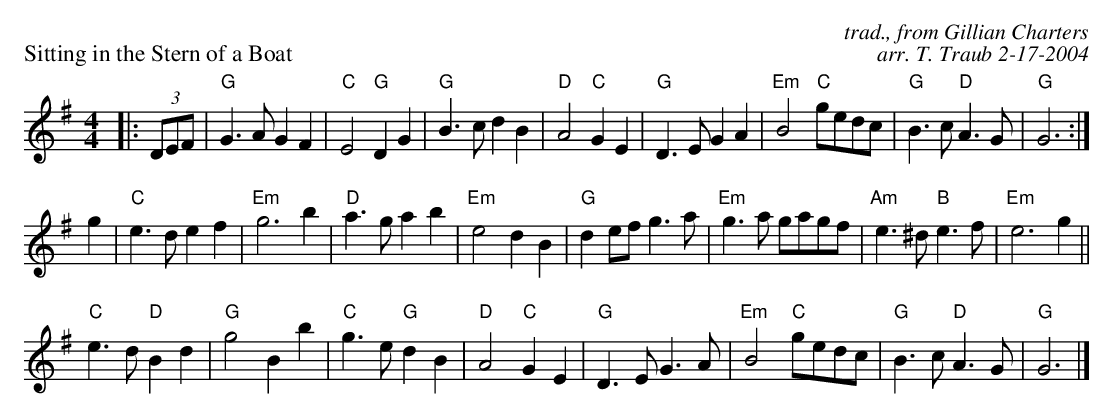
X:1
P: Sitting in the Stern of a Boat
C: trad., from Gillian Charters
C: arr. T. Traub 2-17-2004
M: 4/4
K: G
L: 1/4
|: (3D/E/F/|"G"G>A G F|"C"E2 "G"DG|"G"B>c dB|"D"A2 "C"GE|"G"D>E GA|"Em"B2 "C"g/e/d/c/|"G"B>c "D"A>G|"G"G3 :|
g|"C"e>d e f|"Em"g3 b|"D"a>g a b|"Em"e2 dB|"G"d e/f/ g>a|"Em"g>a g/a/g/f/|"Am"e>^d "B"e>f|"Em"e3 g||
"C"e>d "D"B d|"G"g2 Bb|"C"g>e "G"d B|"D"A2 "C"GE|"G"D>E G>A|"Em"B2 "C"g/e/d/c/|"G"B>c "D"A>G|"G"G3|]
